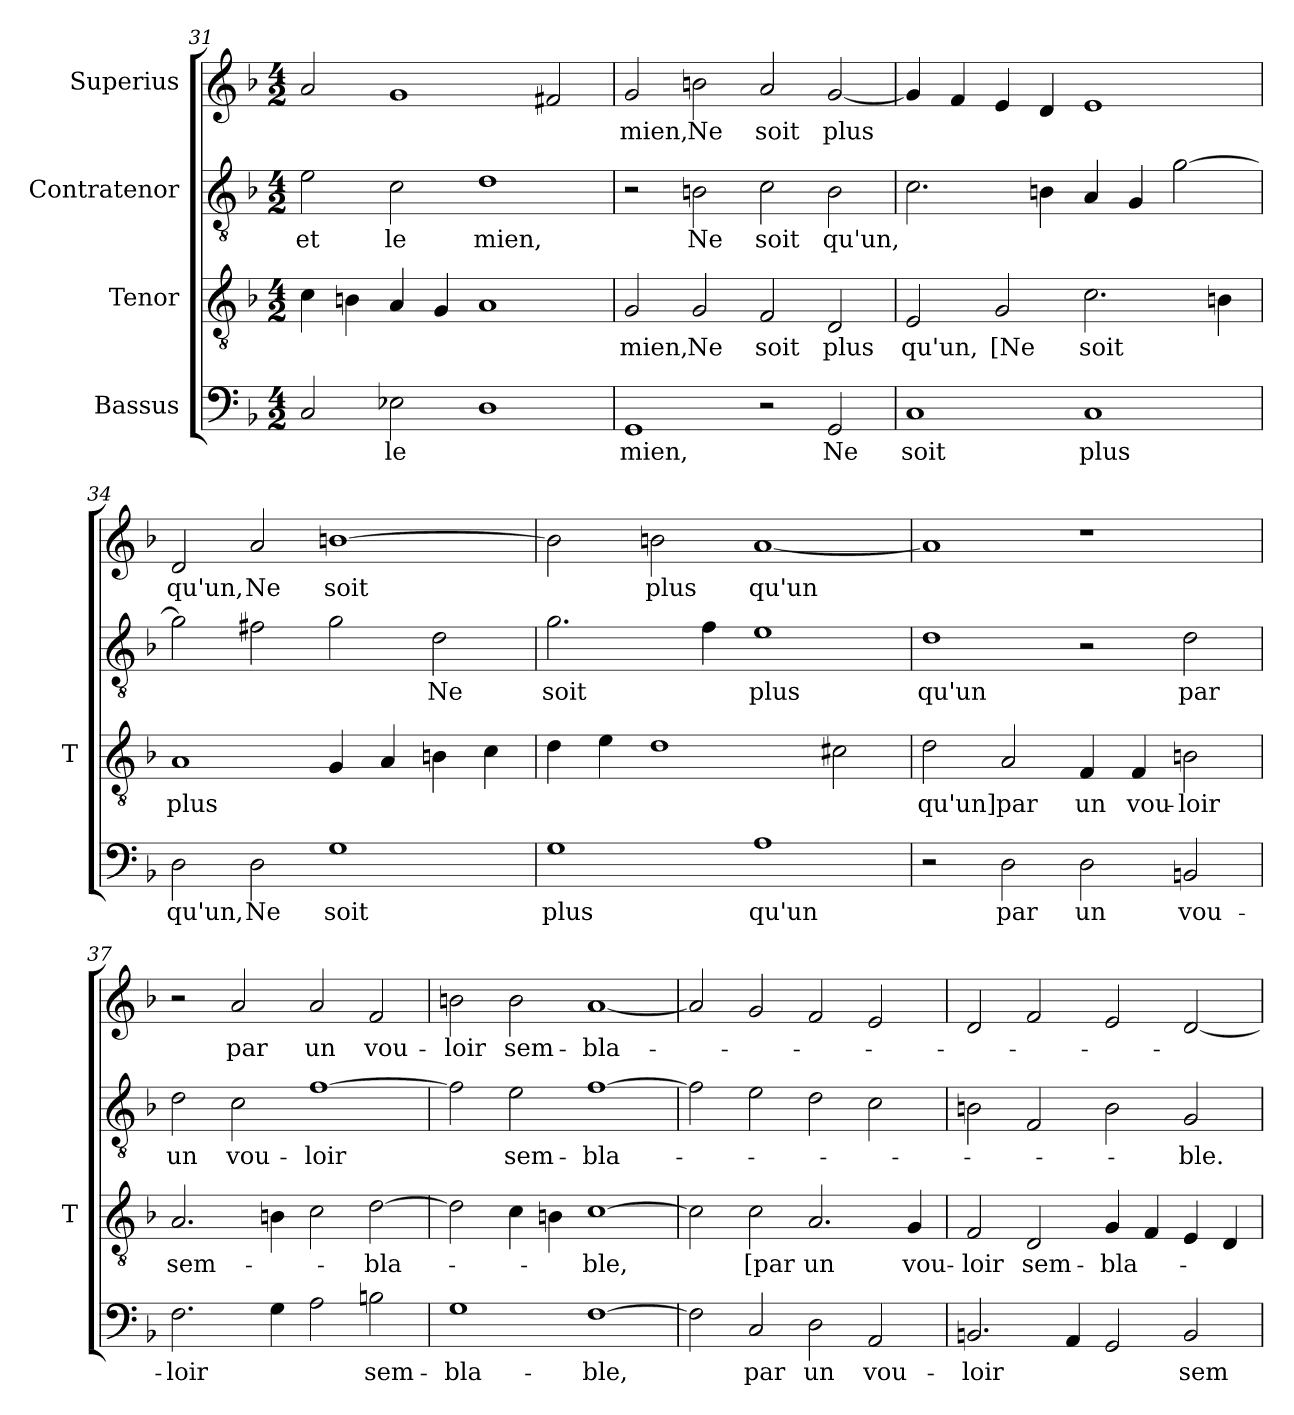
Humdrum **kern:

**kern	**text	**kern	**text	**kern	**text	**kern	**text
*part4	*part4	*part3	*part3	*part2	*part2	*part1	*part1
*staff4	*staff4	*staff3	*staff3	*staff2	*staff2	*staff1	*staff1
*I"Bassus	*	*I"Tenor	*	*I"Contratenor	*	*I"Superius	*
*	*	*I'T	*	*	*	*	*
*clefF4	*	*clefGv2	*	*clefGv2	*	*clefG2	*
*k[b-]	*	*k[b-]	*	*k[b-]	*	*k[b-]	*
*M4/2	*	*M4/2	*	*M4/2	*	*M4/2	*
=31	=31	=31	=31	=31	=31	=31	=31
2C	.	4c	.	2e	-et	2a	.
.	.	4B	.	.	.	.	.
2E-X	-le	4A	.	2c	-le	1g	.
.	.	4G	.	.	.	.	.
1D	.	1A	.	1d	-mien,	.	.
.	.	.	.	.	.	2f#X	.
=32	=32	=32	=32	=32	=32	=32	=32
1GG	-mien,	2G	-mien,	2r	.	2g	-mien,
.	.	2G	-Ne	2B	-Ne	2b	-Ne
2r	.	2F	-soit	2c	-soit	2a	-soit
2GG	-Ne	2D	-plus	2B	-qu'un,	[2g	-plus
=33	=33	=33	=33	=33	=33	=33	=33
1C	-soit	2E	-qu'un,	2.c	.	4g]	.
.	.	.	.	.	.	4f	.
.	.	2G	-[Ne	.	.	4e	.
.	.	.	.	4B	.	4d	.
1C	-plus	2.c	-soit	4A	.	1e	.
.	.	.	.	4G	.	.	.
.	.	.	.	[2g	.	.	.
.	.	4B	.	.	.	.	.
=34	=34	=34	=34	=34	=34	=34	=34
2D	-qu'un,	1A	-plus	2g]	.	2d	-qu'un,
2D	-Ne	.	.	2f#X	.	2a	-Ne
1G	-soit	4G	.	2g	.	[1b	-soit
.	.	4A	.	.	.	.	.
.	.	4B	.	2d	-Ne	.	.
.	.	4c	.	.	.	.	.
=35	=35	=35	=35	=35	=35	=35	=35
1G	-plus	4d	.	2.g	-soit	2b]	.
.	.	4e	.	.	.	.	.
.	.	1d	.	.	.	2b	-plus
.	.	.	.	4f	.	.	.
1A	-qu'un	.	.	1e	-plus	[1a	-qu'un
.	.	2c#X	.	.	.	.	.
=36	=36	=36	=36	=36	=36	=36	=36
2r	.	2d	-qu'un]	1d	-qu'un	1a]	.
2D	-par	2A	-par	.	.	.	.
2D	-un	4F	-un	2r	.	1r	.
.	.	4F	vou-	.	.	.	.
2BB	vou-	2B	-loir	2d	-par	.	.
=37	=37	=37	=37	=37	=37	=37	=37
2.F	-loir	2.A	sem-	2d	-un	2r	.
.	.	.	.	2c	vou-	2a	-par
4G	.	4B	.	.	.	.	.
2A	.	2c	.	[1f	-loir	2a	-un
2B	sem-	[2d	bla-	.	.	2f	vou-
=38	=38	=38	=38	=38	=38	=38	=38
1G	bla-	2d]	.	2f]	.	2b	-loir
.	.	4c	.	2e	sem-	2b	sem-
.	.	4B	.	.	.	.	.
[1F	-ble,	[1c	-ble,	[1f	bla-	[1a	bla-
=39	=39	=39	=39	=39	=39	=39	=39
2F]	.	2c]	.	2f]	.	2a]	.
2C	-par	2c	-[par	2e	.	2g	.
2D	-un	2.A	-un	2d	.	2f	.
2AA	vou-	.	.	2c	.	2e	.
.	.	4G	vou-	.	.	.	.
=40	=40	=40	=40	=40	=40	=40	=40
2.BB	-loir	2F	-loir	2B	.	2d	.
.	.	2D	sem-	2F	.	2f	.
4AA	.	.	.	.	.	.	.
2GG	.	4G	bla-	2B	.	2e	.
.	.	4F	.	.	.	.	.
2BB	sem-	4E	.	2G	-ble.	[2d	.
.	.	4D	.	.	.	.	.
=	=	=	=	=	=	=	=
*-	*-	*-	*-	*-	*-	*-	*-
